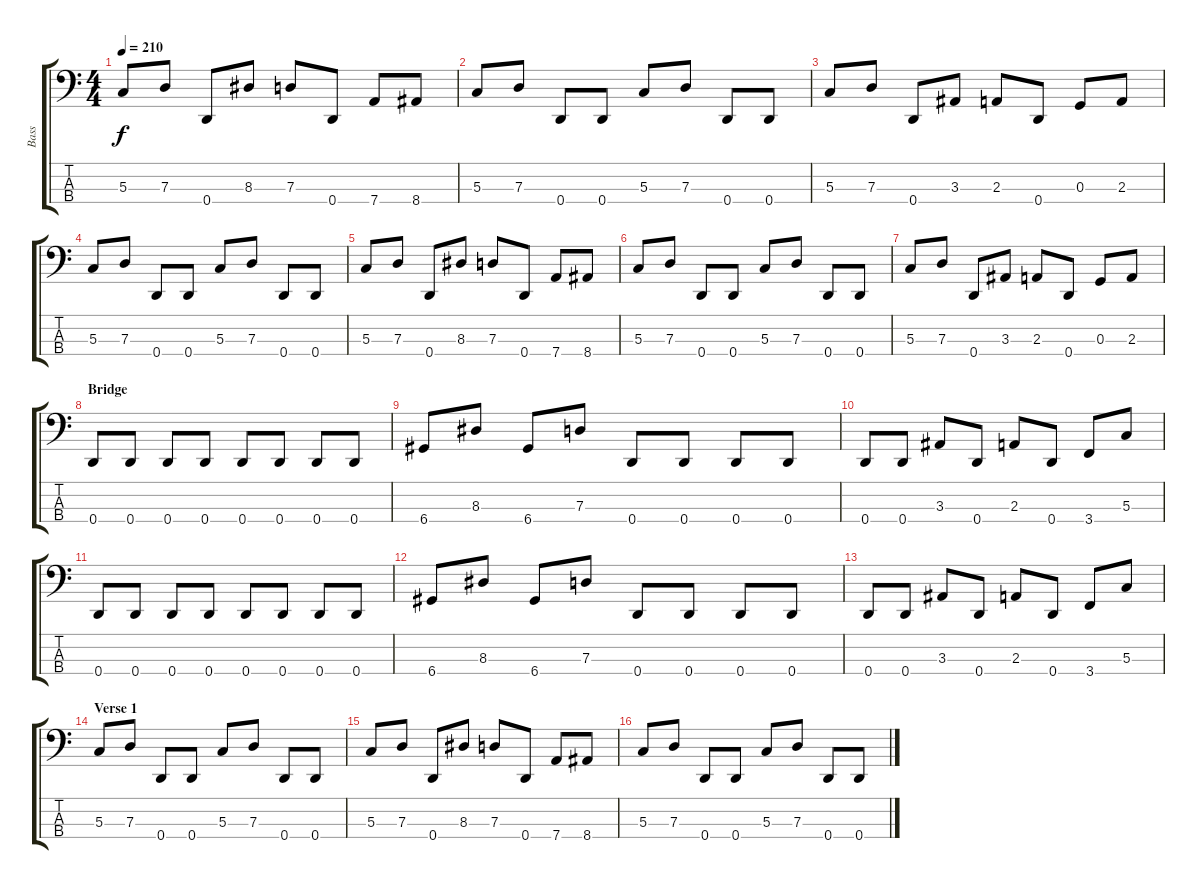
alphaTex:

\track ("Bass" "Bass") {instrument electricbasspick}
\staff {score tabs}
\tuning (F2 C2 G1 D1) {hide}
\ts (4 4)
\tempo 210
\clef f4
\ks c
5.3.8{dy f} 7.3.8 0.4.8 8.3.8 7.3.8 0.4.8 7.4.8 8.4.8 |
5.3.8 7.3.8 0.4.8 0.4.8 5.3.8 7.3.8 0.4.8 0.4.8 |
5.3.8 7.3.8 0.4.8 3.3.8 2.3.8 0.4.8 0.3.8 2.3.8 |
5.3.8 7.3.8 0.4.8 0.4.8 5.3.8 7.3.8 0.4.8 0.4.8 |
5.3.8 7.3.8 0.4.8 8.3.8 7.3.8 0.4.8 7.4.8 8.4.8 |
5.3.8 7.3.8 0.4.8 0.4.8 5.3.8 7.3.8 0.4.8 0.4.8 |
5.3.8 7.3.8 0.4.8 3.3.8 2.3.8 0.4.8 0.3.8 2.3.8 |
\section ("" "Bridge")
0.4.8 0.4.8 0.4.8 0.4.8 0.4.8 0.4.8 0.4.8 0.4.8 |
6.4.8 8.3.8 6.4.8 7.3.8 0.4.8 0.4.8 0.4.8 0.4.8 |
0.4.8 0.4.8 3.3.8 0.4.8 2.3.8 0.4.8 3.4.8 5.3.8 |
0.4.8 0.4.8 0.4.8 0.4.8 0.4.8 0.4.8 0.4.8 0.4.8 |
6.4.8 8.3.8 6.4.8 7.3.8 0.4.8 0.4.8 0.4.8 0.4.8 |
0.4.8 0.4.8 3.3.8 0.4.8 2.3.8 0.4.8 3.4.8 5.3.8 |
\section ("" "Verse 1")
5.3.8 7.3.8 0.4.8 0.4.8 5.3.8 7.3.8 0.4.8 0.4.8 |
5.3.8 7.3.8 0.4.8 8.3.8 7.3.8 0.4.8 7.4.8 8.4.8 |
5.3.8 7.3.8 0.4.8 0.4.8 5.3.8 7.3.8 0.4.8 0.4.8
